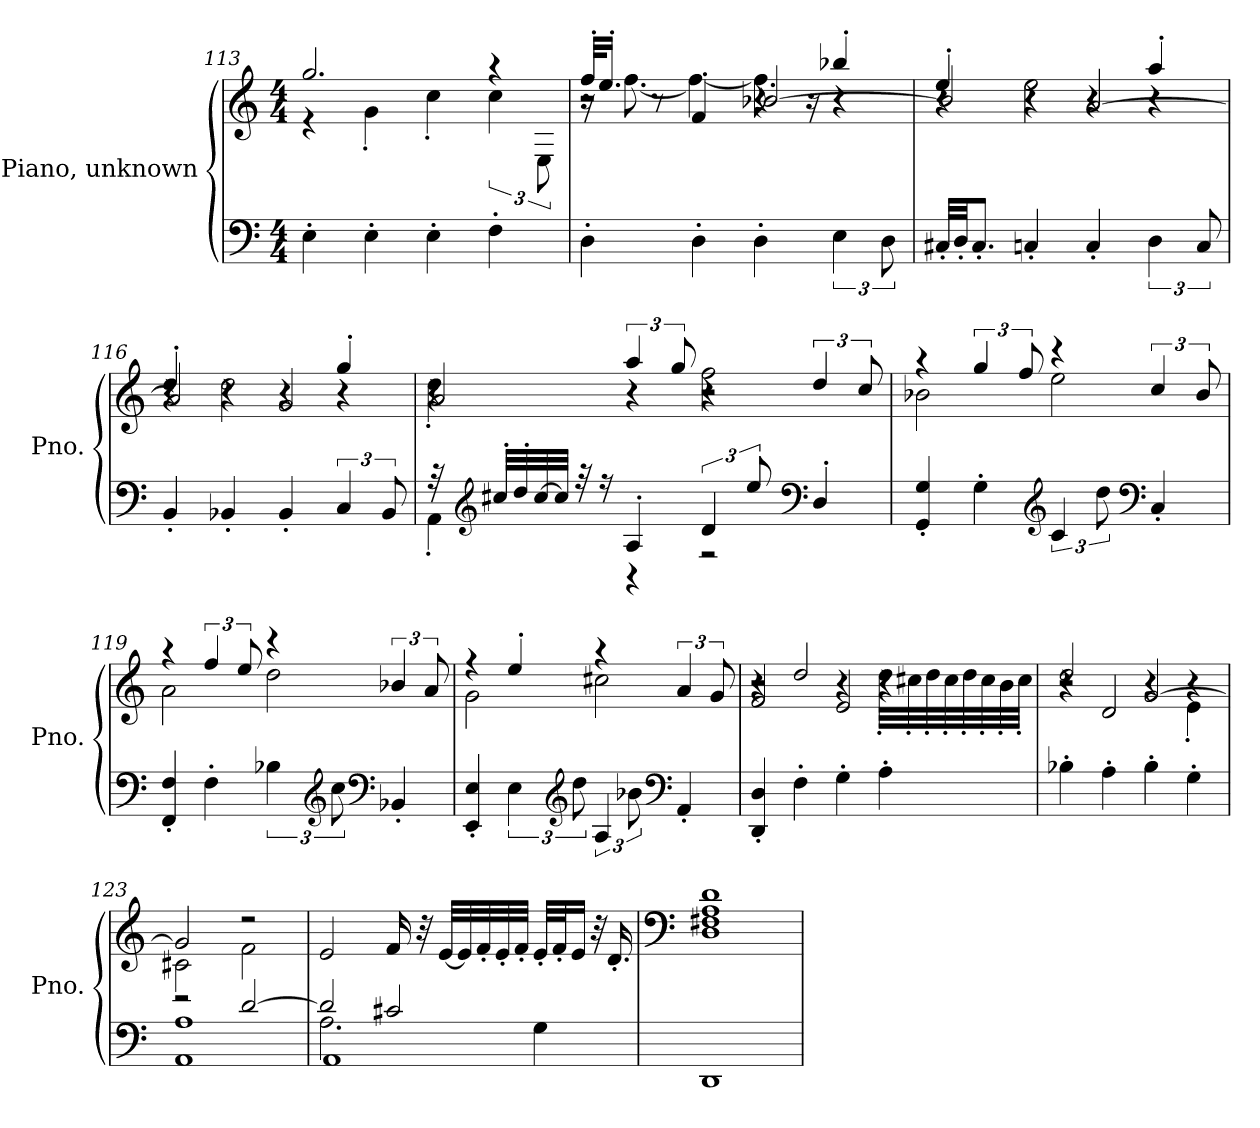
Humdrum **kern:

**kern	**kern
*part1	*part1
*staff2	*staff1
*I"Piano, unknown	*
*I'Pno.	*
*clefF4	*clefG2
*k[]	*k[]
*M4/4	*M4/4
=113	=113
*	*^
4E'\	2.gg/	4r
4E'\	.	4g'\
4E'\	.	4cc'\
4F'\	4r	6cc\
.	.	12E\
=114	=114	=114
*	*	*^
4D'\	32ff'/KLL	16r	2r
.	16.ee'/JJ	.	.
.	.	[8.ff\	.
.	8r	.	.
4D'\	4f'/	4ff\_	.
4D'\	4r	8.ff\]	[2b-X/
.	.	16r	.
6E\	4bb-X'/	4r	.
12D\	.	.	.
=115	=115	=115	=115
32C#X'/LLL	4ee'/	4r	2b-/]
32D'/JJ	.	.	.
8.C#'/J	.	.	.
4Cn'/	4r	2ee\	.
4C'/	4r	.	[2a/
6D\	4aa'/	4r	.
12C/	.	.	.
=116	=116	=116	=116
4BB'/	4dd'/	4r	2a/]
4BB-X'/	4r	2dd\	.
4BB-'/	4r	.	2g/
6C/	4gg'/	4r	.
12BB-/	.	.	.
!!LO:LB:g=z	!!	!!
=117	=117	=117	=117
*^	*	*	*
32r	4AA'\	4r	4dd'\	2a/
*clefG2	*	*	*	*
32cc#X'/LLL	.	.	.	.
32dd'/	.	.	.	.
[32cc#/	.	.	.	.
32cc#/JJJ]	.	.	.	.
32r	.	.	.	.
16r	.	.	.	.
4A'/	4r	6aa/	4r	.
.	.	12gg/	.	.
6d/	2r	4r	2ff\	2r
12ee/	.	.	.	.
*clefF4	*	*	*	*
4D'/	.	6dd/	.	.
.	.	12cc/	.	.
*v	*v	*	*	*
*	*	*v	*v
=118	=118	=118
4GG/' 4G/'	4r	2b-X\
4G'\	6gg/	.
.	12ff/	.
*clefG2	*	*
6c/	4r	2ee\
12dd\	.	.
*clefF4	*	*
4C'/	6cc/	.
.	12b-/	.
=119	=119	=119
4FF/' 4F/'	4r	2a\
4F'\	6ff/	.
.	12ee/	.
6B-X\	4r	2dd\
*clefG2	*	*
12cc\	.	.
*clefF4	*	*
4BB-X'/	6b-X/	.
.	12a/	.
!!LO:LB:g=z	!!
=120	=120	=120
4EE/' 4E/'	4r	2g\
6E\	4ee'/	.
*clefG2	*	*
12dd\	.	.
6A/	4r	2cc#X\
12b-X\	.	.
*clefF4	*	*
4AA'/	6a/	.
.	12g/	.
=121	=121	=121
*	*	*^
4DD/' 4D/'	4r	2r	2f/
4F'\	2dd/	.	.
4G'\	.	4r	2e/
4A'\	4r	32dd'\LLL	.
.	.	32cc#X'\	.
.	.	32dd'\	.
.	.	32cc#'\	.
.	.	32dd'\	.
.	.	32cc#'\	.
.	.	32b'\	.
.	.	32cc#'\JJJ	.
=122	=122	=122	=122
4B-X'\	2dd/	2r	4r
4A'\	.	.	2d/
4B-'\	[2g/	4r	.
4G'\	.	4e'\	4r
*	*	*v	*v
=123	=123	=123
*^	*	*
2r	1AA 1A	2g/]	2c#X\
[2d/	.	2r	2f\
*	*	*v	*v
!!LO:LB:g=z
=124	=124	=124
*	*^	*
2d/]	2.A\	1AA	2e/
2c#X/	.	.	16f/
.	.	.	32r
.	.	.	[32e/LLL
.	.	.	32e/]
.	.	.	32f'/
.	.	.	32e'/
.	.	.	32f'/JJJ
.	4G\	.	32e'/LLL
.	.	.	32f'/J
.	.	.	16e/JJ
.	.	.	32r
.	.	.	16.d'/
*v	*v	*v	*
=125	=125
*	*clefF4
1DD	1D 1F#X 1A 1d
=	=
*-	*-
